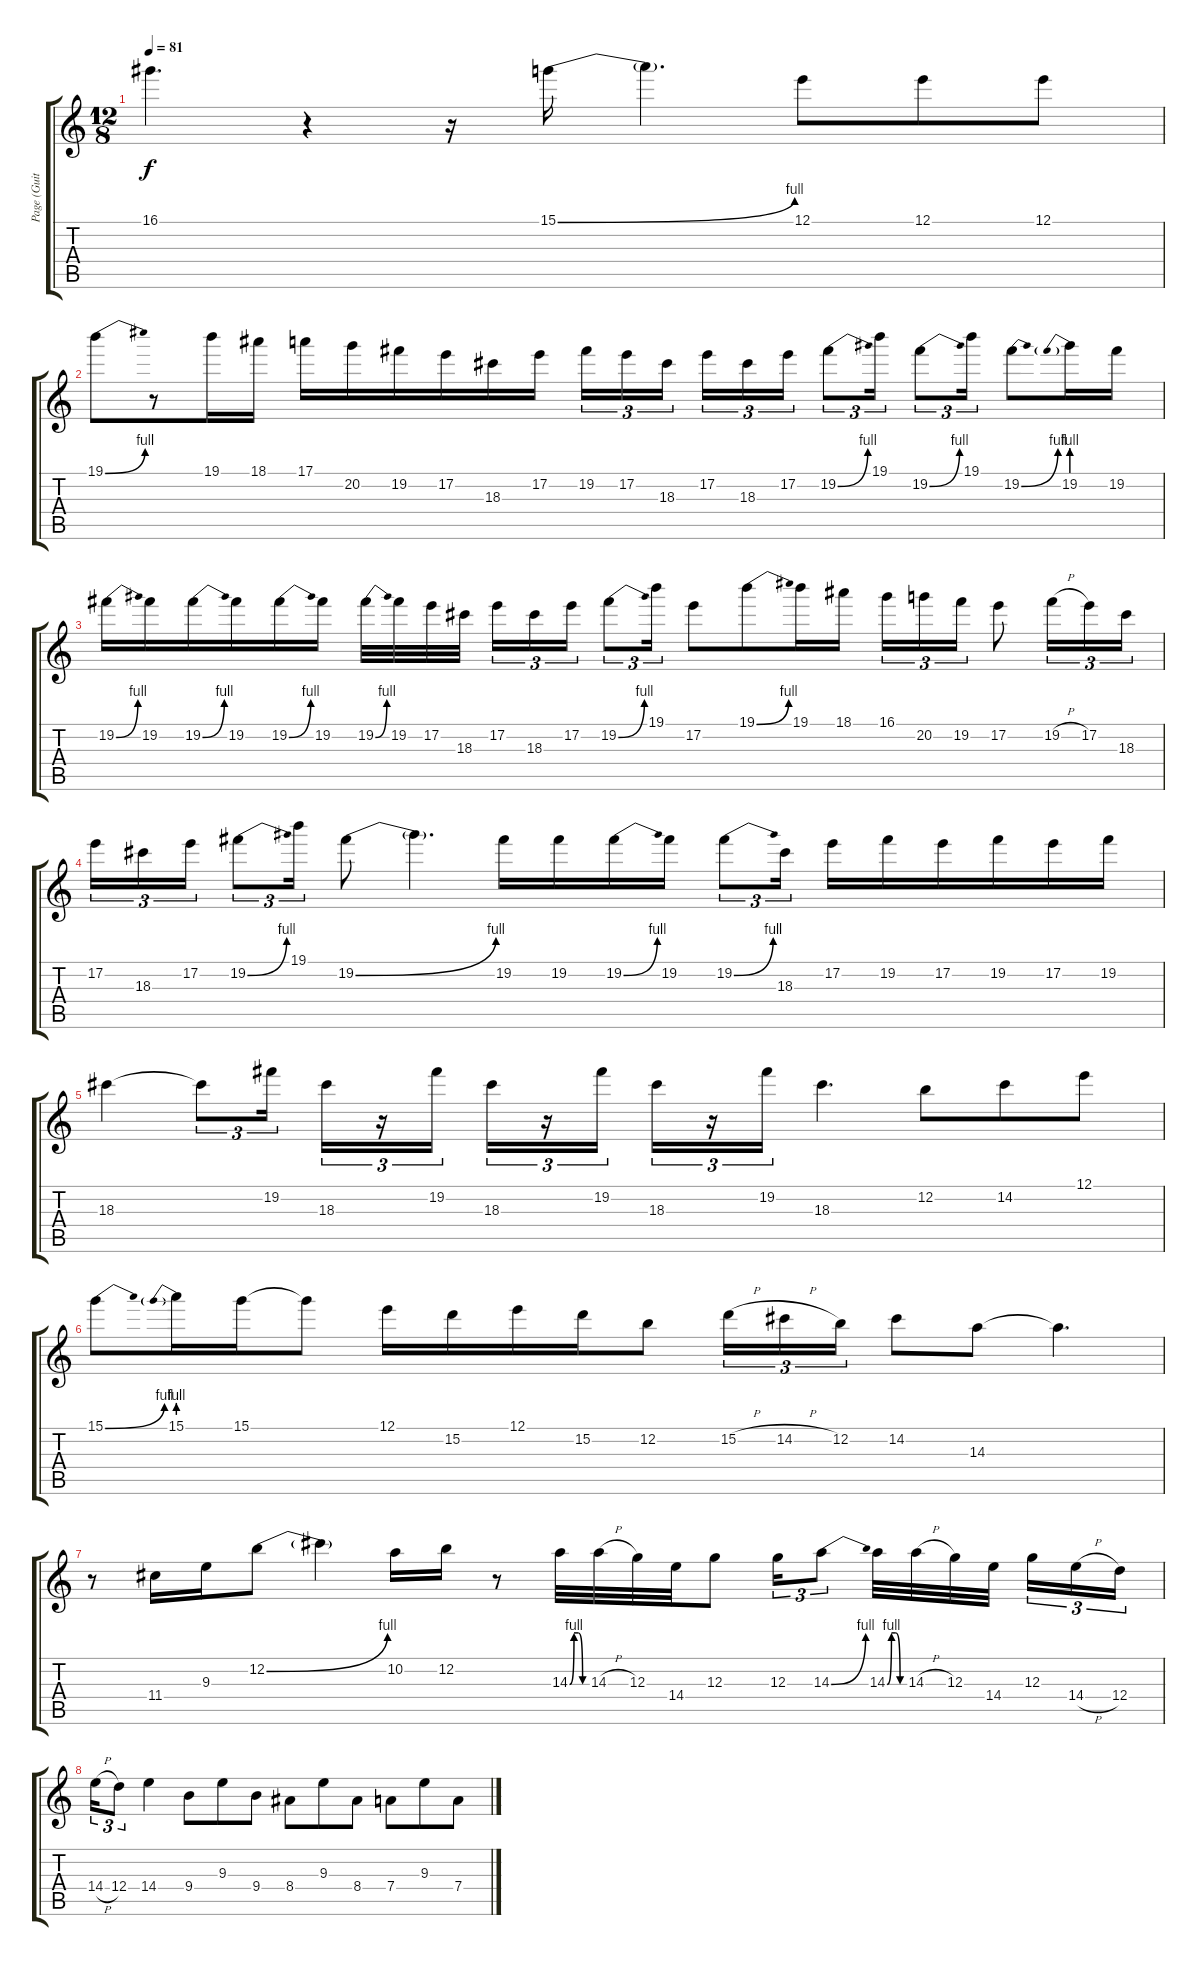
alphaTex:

\track ("Page (Guitar Solo)" "Page (Guit") {instrument distortionguitar}
\staff {score tabs}
\tuning (E4 B3 G3 D3 A2 E2) {hide}
\ts (12 8)
\tempo 81
\clef g2
\ks c
16.1{t}.4{d dy f} r.4 r.16 15.1{be (bend 0 0 60 4)}.16 15.1{t}.4{d} 12.1.8 12.1.8 12.1.8 |
19.1{be (bend 0 0 60 4)}.8 r.8 19.1.16 18.1.16 17.1.16 20.2.16 19.2.16 17.2.16 18.3.16 17.2.16 19.2.16{tu (3 2)} 17.2.16{tu (3 2)} 18.3.16{tu (3 2) beam splitsecondary} 17.2.16{tu (3 2)} 18.3.16{tu (3 2)} 17.2.16{tu (3 2)} 19.2{be (bend 0 0 60 4)}.8{tu (3 2)} 19.1.16{tu (3 2)} 19.2{be (bend 0 0 60 4)}.8{tu (3 2)} 19.1.16{tu (3 2)} 19.2{be (bend 0 0 60 4)}.8 19.2{be (prebend 0 4 60 4)}.16 19.2.16 |
19.2{be (bend 0 0 60 4)}.16 19.2.16 19.2{be (bend 0 0 60 4)}.16 19.2.16 19.2{be (bend 0 0 60 4)}.16 19.2.16 19.2{be (bend 0 0 60 4)}.32 19.2.32 17.2.32 18.3.32{beam splitsecondary} 17.2.16{tu (3 2)} 18.3.16{tu (3 2)} 17.2.16{tu (3 2)} 19.2{be (bend 0 0 60 4)}.8{tu (3 2)} 19.1.16{tu (3 2)} 17.2.8 19.1{be (bend 0 0 60 4)}.8 19.1.16 18.1.16 16.1.16{tu (3 2)} 20.2.16{tu (3 2)} 19.2.16{tu (3 2)} 17.2.8 19.2{h}.16{tu (3 2)} 17.2.16{tu (3 2)} 18.3.16{tu (3 2)} |
17.2.16{tu (3 2)} 18.3.16{tu (3 2)} 17.2.16{tu (3 2)} 19.2{be (bend 0 0 60 4)}.8{tu (3 2)} 19.1.16{tu (3 2)} 19.2{be (bend 0 0 60 4)}.8 19.2{t}.4{d} 19.2.16 19.2.16 19.2{be (bend 0 0 60 4)}.16 19.2.16 19.2{be (bend 0 0 60 4)}.8{tu (3 2)} 18.3.16{tu (3 2)} 17.2.16 19.2.16 17.2.16 19.2.16 17.2.16 19.2.16 |
18.3.4 18.3{t}.8{tu (3 2)} 19.2.16{tu (3 2)} 18.3.16{tu (3 2)} r.16{tu (3 2)} 19.2.16{tu (3 2)} 18.3.16{tu (3 2)} r.16{tu (3 2)} 19.2.16{tu (3 2)} 18.3.16{tu (3 2)} r.16{tu (3 2)} 19.2.16{tu (3 2)} 18.3.4{d} 12.2.8 14.2.8 12.1.8 |
15.1{be (bend 0 0 60 4)}.8 15.1{be (prebend 0 4 60 4)}.16 15.1.16 15.1{t}.8 12.1.16 15.2.16 12.1.16 15.2.16 12.2.8 15.2{h}.16{tu (3 2)} 14.2{h}.16{tu (3 2)} 12.2.16{tu (3 2)} 14.2.8 14.3.8 14.3{t}.4{d} |
r.8 11.4.16 9.3.16 12.2{be (bend 0 0 60 4)}.8 12.2{t}.4 10.2.16 12.2.16 r.8 14.3{be (custom 0 0 15 4 30 4 45 0 60 0)}.32 14.3{h}.32 12.3.32 14.4.32 12.3.8 12.3.16{tu (3 2)} 14.3{be (bend 0 0 60 4)}.8{tu (3 2)} 14.3{be (custom 0 0 15 4 30 4 45 0 60 0)}.32 14.3{h}.32 12.3.32 14.4.32{beam splitsecondary} 12.3.16{tu (3 2)} 14.4{h}.16{tu (3 2)} 12.4.16{tu (3 2)} |
14.4{h}.16{tu (3 2)} 12.4.8{tu (3 2)} 14.4.4 9.4.8 9.3.8 9.4.8 8.4.8 9.3.8 8.4.8 7.4.8 9.3.8 7.4.8
